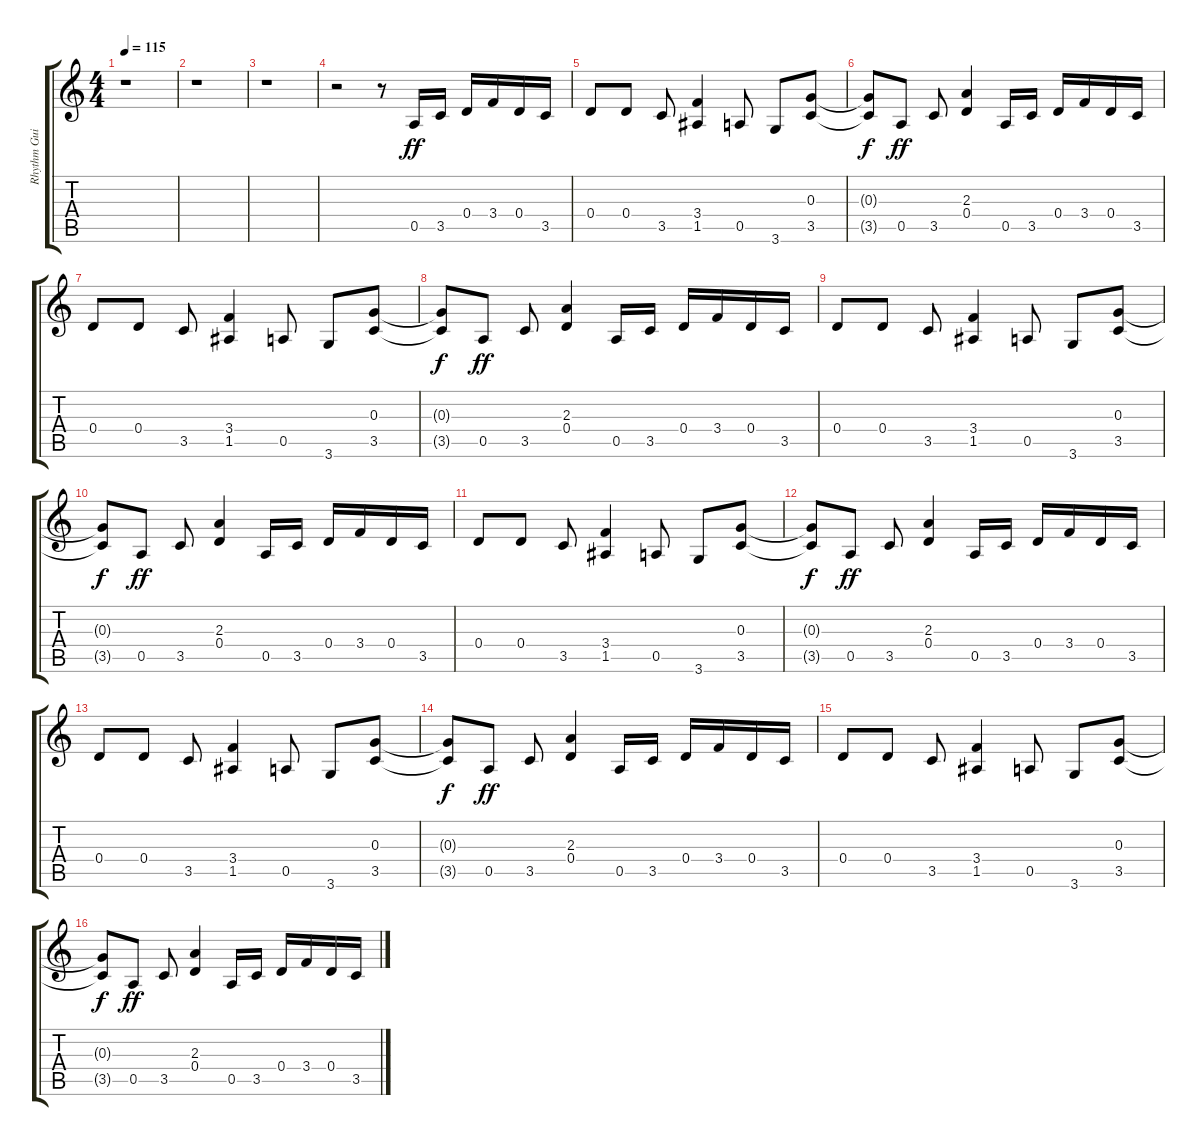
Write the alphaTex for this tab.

\track ("Rhythm Guitar" "Rhythm Gui") {instrument distortionguitar}
\staff {score tabs}
\tuning (E4 B3 G3 D3 A2 E2) {hide}
\ts (4 4)
\tempo 115
\clef g2
\ks c
r.1{dy fff} |
r.1 |
r.1 |
r.2 r.8 0.5.16{dy ff} 3.5.16 0.4.16 3.4.16 0.4.16 3.5.16 |
0.4.8 0.4.8 3.5.8 (3.4 1.5).4 0.5.8 3.6.8 (0.3 3.5).8 |
(0.3{t} 3.5{t}).8{dy f} 0.5.8{dy ff} 3.5.8 (2.3 0.4).4 0.5.16 3.5.16 0.4.16 3.4.16 0.4.16 3.5.16 |
0.4.8 0.4.8 3.5.8 (3.4 1.5).4 0.5.8 3.6.8 (0.3 3.5).8 |
(0.3{t} 3.5{t}).8{dy f} 0.5.8{dy ff} 3.5.8 (2.3 0.4).4 0.5.16 3.5.16 0.4.16 3.4.16 0.4.16 3.5.16 |
0.4.8 0.4.8 3.5.8 (3.4 1.5).4 0.5.8 3.6.8 (0.3 3.5).8 |
(0.3{t} 3.5{t}).8{dy f} 0.5.8{dy ff} 3.5.8 (2.3 0.4).4 0.5.16 3.5.16 0.4.16 3.4.16 0.4.16 3.5.16 |
0.4.8 0.4.8 3.5.8 (3.4 1.5).4 0.5.8 3.6.8 (0.3 3.5).8 |
(0.3{t} 3.5{t}).8{dy f} 0.5.8{dy ff} 3.5.8 (2.3 0.4).4 0.5.16 3.5.16 0.4.16 3.4.16 0.4.16 3.5.16 |
0.4.8 0.4.8 3.5.8 (3.4 1.5).4 0.5.8 3.6.8 (0.3 3.5).8 |
(0.3{t} 3.5{t}).8{dy f} 0.5.8{dy ff} 3.5.8 (2.3 0.4).4 0.5.16 3.5.16 0.4.16 3.4.16 0.4.16 3.5.16 |
0.4.8 0.4.8 3.5.8 (3.4 1.5).4 0.5.8 3.6.8 (0.3 3.5).8 |
(0.3{t} 3.5{t}).8{dy f} 0.5.8{dy ff} 3.5.8 (2.3 0.4).4 0.5.16 3.5.16 0.4.16 3.4.16 0.4.16 3.5.16
